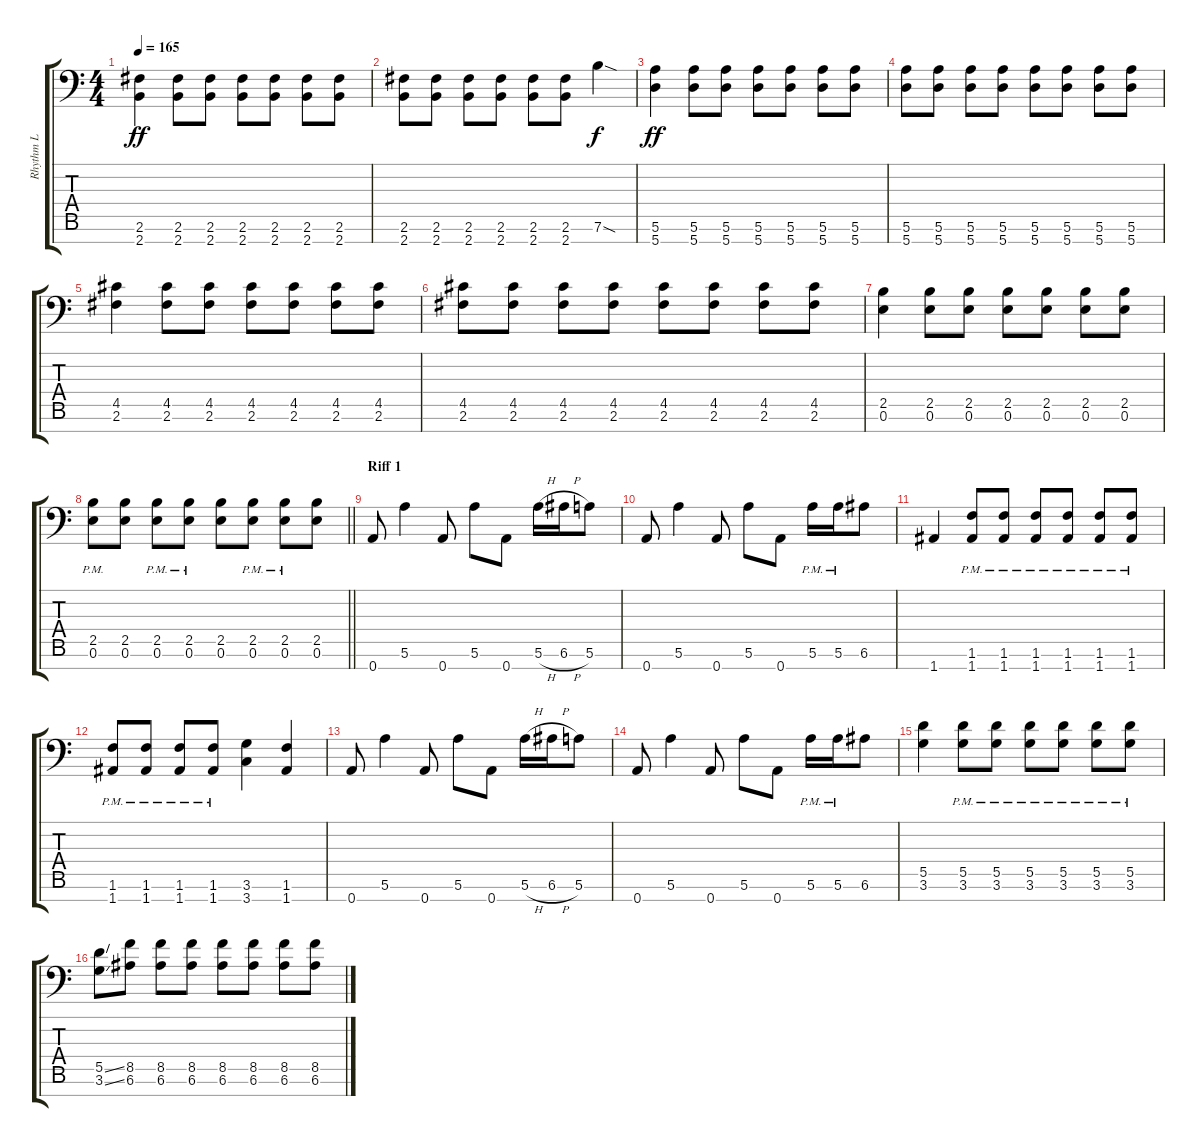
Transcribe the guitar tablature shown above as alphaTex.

\track ("Rhythm L" "Rhythm L") {instrument distortionguitar}
\staff {score tabs}
\tuning (E4 B3 G3 D3 A2 E2 A1) {hide}
\ts (4 4)
\tempo 165
\clef f4
\ks c
(2.6 2.7).4{dy ff} (2.6 2.7).8 (2.6 2.7).8 (2.6 2.7).8 (2.6 2.7).8 (2.6 2.7).8 (2.6 2.7).8 |
(2.6 2.7).8 (2.6 2.7).8 (2.6 2.7).8 (2.6 2.7).8 (2.6 2.7).8 (2.6 2.7).8 7.6{sod}.4{dy f} |
(5.6 5.7).4{dy ff} (5.6 5.7).8 (5.6 5.7).8 (5.6 5.7).8 (5.6 5.7).8 (5.6 5.7).8 (5.6 5.7).8 |
(5.6 5.7).8 (5.6 5.7).8 (5.6 5.7).8 (5.6 5.7).8 (5.6 5.7).8 (5.6 5.7).8 (5.6 5.7).8 (5.6 5.7).8 |
(4.5 2.6).4 (4.5 2.6).8 (4.5 2.6).8 (4.5 2.6).8 (4.5 2.6).8 (4.5 2.6).8 (4.5 2.6).8 |
(4.5 2.6).8 (4.5 2.6).8 (4.5 2.6).8 (4.5 2.6).8 (4.5 2.6).8 (4.5 2.6).8 (4.5 2.6).8 (4.5 2.6).8 |
(2.5 0.6).4 (2.5 0.6).8 (2.5 0.6).8 (2.5 0.6).8 (2.5 0.6).8 (2.5 0.6).8 (2.5 0.6).8 |
\barLineRight lightlight
(2.5{pm} 0.6{pm}).8 (2.5 0.6).8 (2.5{pm} 0.6{pm}).8 (2.5{pm} 0.6{pm}).8 (2.5 0.6).8 (2.5{pm} 0.6{pm}).8 (2.5{pm} 0.6{pm}).8 (2.5 0.6).8 |
\section ("" "Riff 1")
0.7.8 5.6.4 0.7.8 5.6.8 0.7.8 5.6{h}.16 6.6{h}.16 5.6.8 |
0.7.8 5.6.4 0.7.8 5.6.8 0.7.8 5.6{pm}.16 5.6{pm}.16 6.6.8 |
1.7.4 (1.6{pm} 1.7{pm}).8 (1.6{pm} 1.7{pm}).8 (1.6{pm} 1.7{pm}).8 (1.6{pm} 1.7{pm}).8 (1.6{pm} 1.7{pm}).8 (1.6{pm} 1.7{pm}).8 |
(1.6{pm} 1.7{pm}).8 (1.6{pm} 1.7{pm}).8 (1.6{pm} 1.7{pm}).8 (1.6{pm} 1.7{pm}).8 (3.6 3.7).4 (1.6 1.7).4 |
0.7.8 5.6.4 0.7.8 5.6.8 0.7.8 5.6{h}.16 6.6{h}.16 5.6.8 |
0.7.8 5.6.4 0.7.8 5.6.8 0.7.8 5.6{pm}.16 5.6{pm}.16 6.6.8 |
(5.5 3.6).4 (5.5{pm} 3.6{pm}).8 (5.5{pm} 3.6{pm}).8 (5.5{pm} 3.6{pm}).8 (5.5{pm} 3.6{pm}).8 (5.5{pm} 3.6{pm}).8 (5.5{pm} 3.6{pm}).8 |
(5.5{ss} 3.6{ss}).8 (8.5 6.6).8 (8.5 6.6).8 (8.5 6.6).8 (8.5 6.6).8 (8.5 6.6).8 (8.5 6.6).8 (8.5 6.6).8
